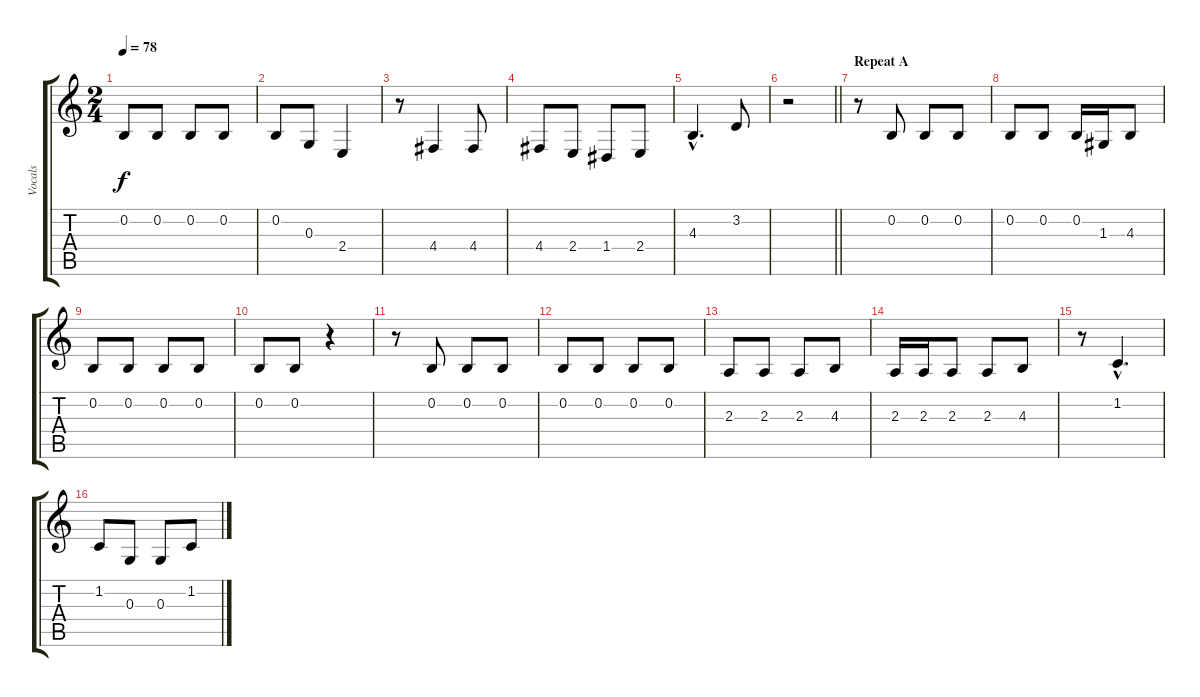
\track ("Vocals" "Vocals") {instrument baritonesax}
\staff {score tabs}
\tuning (E4 B3 G3 D3 A2 E2) {hide}
\ts (2 4)
\tempo 78
\clef g2
\ks c
0.2.8{dy f} 0.2.8 0.2.8 0.2.8 |
0.2.8 0.3.8 2.4.4 |
r.8 4.4.4 4.4.8 |
4.4.8 2.4.8 1.4.8 2.4.8 |
4.3{hac}.4{d} 3.2.8 |
\barLineRight lightlight
r.2 |
\section ("" "Repeat A")
r.8 0.2.8 0.2.8 0.2.8 |
0.2.8 0.2.8 0.2.16 1.3.16 4.3.8 |
0.2.8 0.2.8 0.2.8 0.2.8 |
0.2.8 0.2.8 r.4 |
r.8 0.2.8 0.2.8 0.2.8 |
0.2.8 0.2.8 0.2.8 0.2.8 |
2.3.8 2.3.8 2.3.8 4.3.8 |
2.3.16 2.3.16 2.3.8 2.3.8 4.3.8 |
r.8 1.2{hac}.4{d} |
1.2.8 0.3.8 0.3.8 1.2.8
